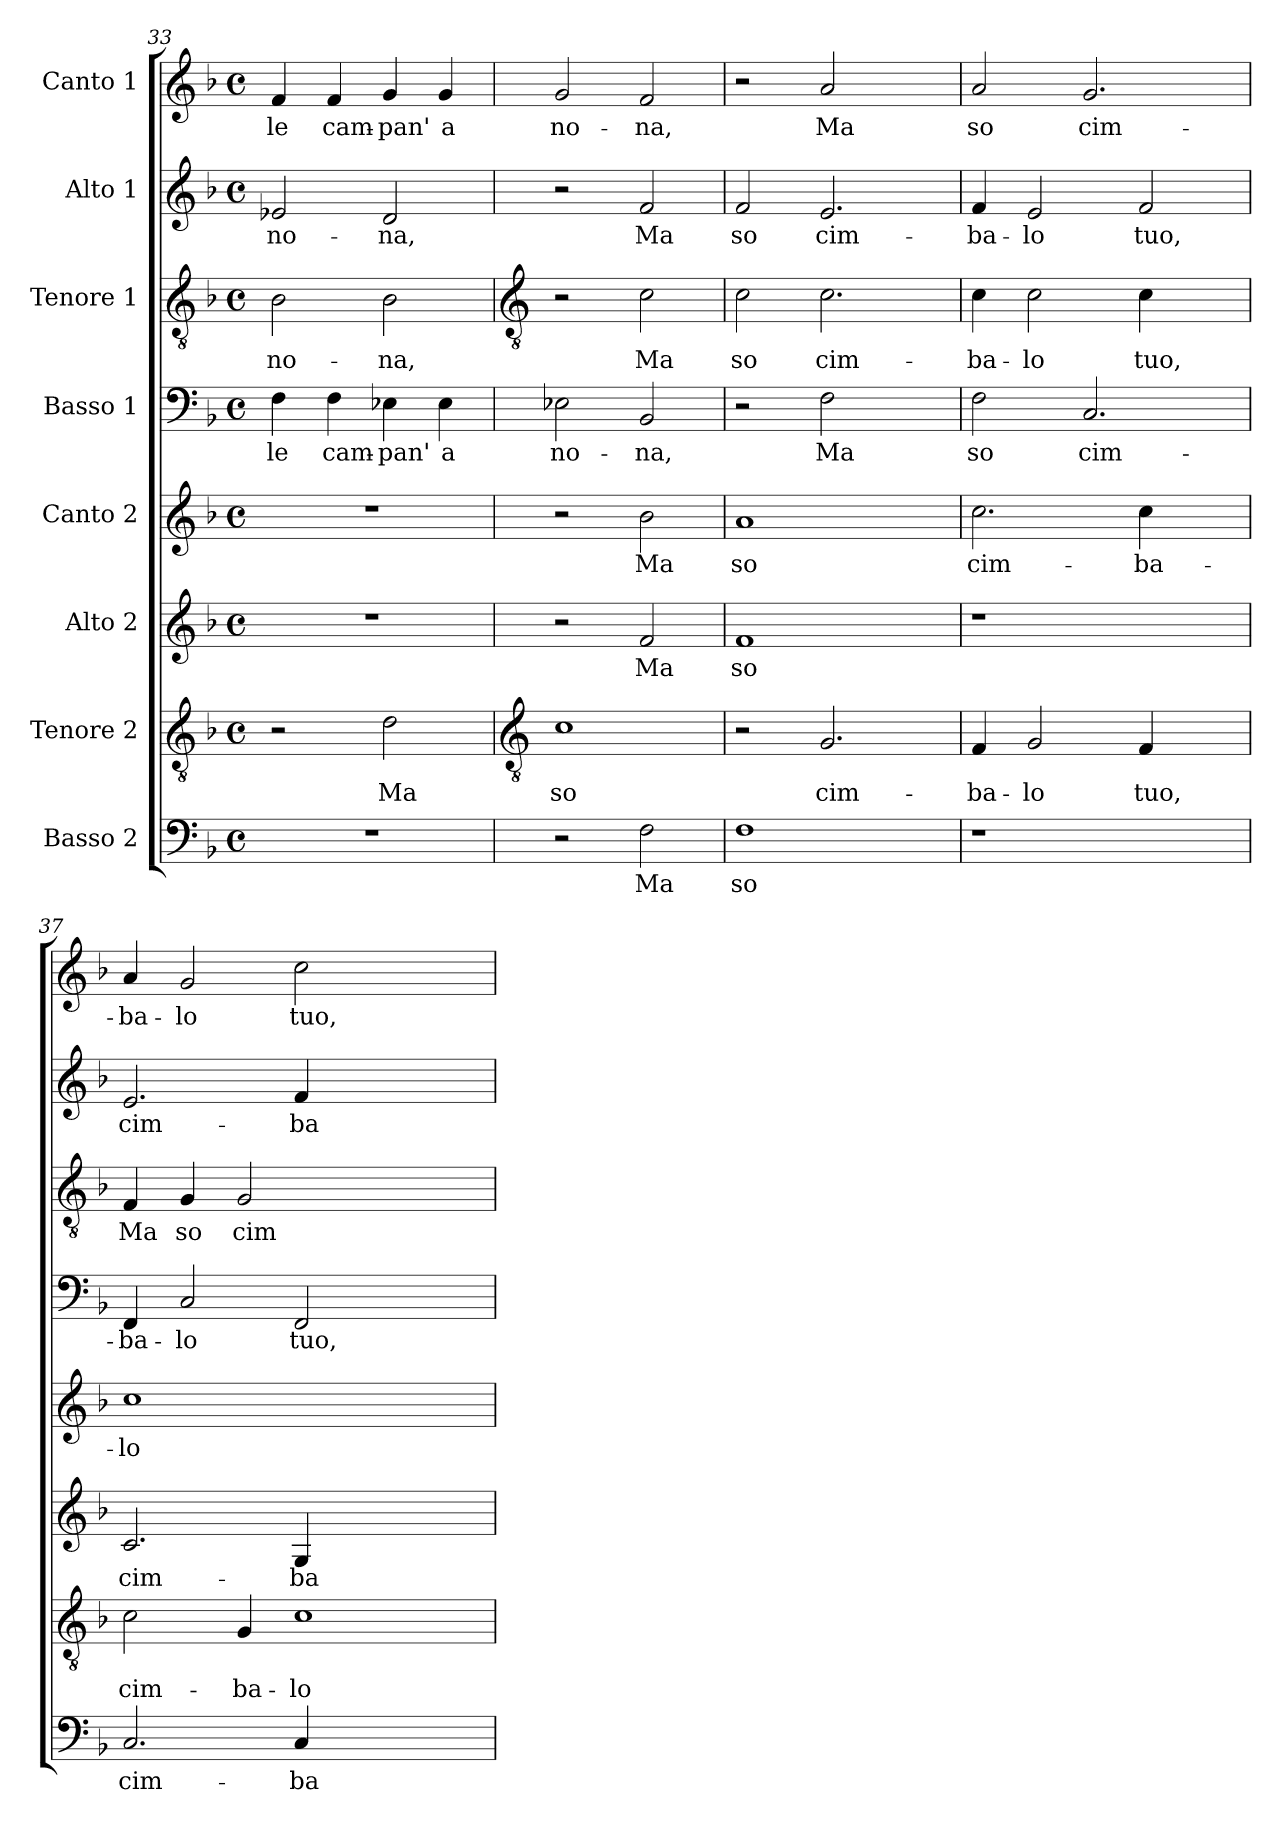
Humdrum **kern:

**kern	**text	**kern	**text	**text	**kern	**text	**kern	**text	**kern	**text	**kern	**text	**kern	**text	**kern	**text
*part8	*part8	*part7	*part7	*part7	*part6	*part6	*part5	*part5	*part4	*part4	*part3	*part3	*part2	*part2	*part1	*part1
*staff8	*staff8	*staff7	*staff7	*staff7	*staff6	*staff6	*staff5	*staff5	*staff4	*staff4	*staff3	*staff3	*staff2	*staff2	*staff1	*staff1
*I"Basso 2	*	*I"Tenore 2	*	*	*I"Alto 2	*	*I"Canto 2	*	*I"Basso 1	*	*I"Tenore 1	*	*I"Alto 1	*	*I"Canto 1	*
*clefF4	*	*clefGv2	*	*	*clefG2	*	*clefG2	*	*clefF4	*	*clefGv2	*	*clefG2	*	*clefG2	*
*k[b-]	*	*k[b-]	*	*	*k[b-]	*	*k[b-]	*	*k[b-]	*	*k[b-]	*	*k[b-]	*	*k[b-]	*
*F:	*	*F:	*	*	*F:	*	*F:	*	*F:	*	*F:	*	*F:	*	*F:	*
*M4/4	*	*M4/4	*	*	*M4/4	*	*M4/4	*	*M4/4	*	*M4/4	*	*M4/4	*	*M4/4	*
*met(c)	*	*met(c)	*	*	*met(c)	*	*met(c)	*	*met(c)	*	*met(c)	*	*met(c)	*	*met(c)	*
=33	=33	=33	=33	=33	=33	=33	=33	=33	=33	=33	=33	=33	=33	=33	=33	=33
!	!	!	!	!	!	!	!	!	!	!LO:LY:b	!	!LO:LY:b	!	!LO:LY:b	!	!LO:LY:b
1r	.	2r	.	.	1r	.	1r	.	4F	le	2B-	no-	2e-	no-	4f	le
!	!	!	!	!	!	!	!	!	!	!LO:LY:b	!	!	!	!	!	!LO:LY:b
.	.	.	.	.	.	.	.	.	4F	cam-	.	.	.	.	4f	cam-
!	!	!	!LO:LY:b	!	!	!	!	!	!	!LO:LY:b	!	!LO:LY:b	!	!LO:LY:b	!	!LO:LY:b
.	.	2d	Ma	.	.	.	.	.	4E-X	-pan'	2B-	-na,	2d	-na,	4g	-pan'
!	!	!	!	!	!	!	!	!	!	!LO:LY:b	!	!	!	!	!	!LO:LY:b
.	.	.	.	.	.	.	.	.	4E-	a	.	.	.	.	4g	a
!!LO:LB:g=z
=34	=34	=34	=34	=34	=34	=34	=34	=34	=34	=34	=34	=34	=34	=34	=34	=34
*	*	*clefGv2	*	*	*	*	*	*	*	*	*clefGv2	*	*	*	*	*
!	!	!	!LO:LY:b	!	!	!	!	!	!	!LO:LY:b	!	!	!	!	!	!LO:LY:b
2r	.	1c	so	.	2r	.	2r	.	2E-	no-	2r	.	2r	.	2g	no-
!	!LO:LY:b	!	!	!	!	!LO:LY:b	!	!LO:LY:b	!	!LO:LY:b	!	!LO:LY:b	!	!LO:LY:b	!	!LO:LY:b
2F	Ma	.	.	.	2f	Ma	2b-	Ma	2BB-	-na,	2c	Ma	2f	Ma	2f	-na,
!!LO:LB:g=z
=35	=35	=35	=35	=35	=35	=35	=35	=35	=35	=35	=35	=35	=35	=35	=35	=35
!	!LO:LY:b	!	!	!	!	!LO:LY:b	!	!LO:LY:b	!	!	!	!LO:LY:b	!	!LO:LY:b	!	!
1F	so	2r	.	.	1f	so	1a	so	2r	.	2c	so	2f	so	2r	.
!	!	!	!LO:LY:b	!	!	!	!	!	!	!LO:LY:b	!	!LO:LY:b	!	!LO:LY:b	!	!LO:LY:b
.	.	2.G	cim-	.	.	.	.	.	2F	Ma	2.c	cim-	2.e	cim-	2a	Ma
4ryy	.	.	.	.	4ryy	.	4ryy	.	4ryy	.	.	.	.	.	4ryy	.
=36	=36	=36	=36	=36	=36	=36	=36	=36	=36	=36	=36	=36	=36	=36	=36	=36
!	!	!	!LO:LY:b	!	!	!	!	!LO:LY:b	!	!LO:LY:b	!	!LO:LY:b	!	!LO:LY:b	!	!LO:LY:b
1r	.	4F	-ba-	.	1r	.	2.cc	cim-	2F	so	4c	-ba-	4f	-ba-	2a	so
!	!	!	!LO:LY:b	!	!	!	!	!	!	!	!	!LO:LY:b	!	!LO:LY:b	!	!
.	.	2G	-lo	.	.	.	.	.	.	.	2c	-lo	2e	-lo	.	.
!	!	!	!	!	!	!	!	!	!	!LO:LY:b	!	!	!	!	!	!LO:LY:b
.	.	.	.	.	.	.	.	.	2.C	cim-	.	.	.	.	2.g	cim-
!	!	!	!LO:LY:b	!	!	!	!	!LO:LY:b	!	!	!	!LO:LY:b	!	!LO:LY:b	!	!
.	.	4F	tuo,	.	.	.	4cc	-ba-	.	.	4c	tuo,	2f	tuo,	.	.
4ryy	.	4ryy	.	.	4ryy	.	4ryy	.	.	.	4ryy	.	.	.	.	.
=37A	=37A	=37A	=37A	=37A	=37A	=37A	=37A	=37A	=37A	=37A	=37A	=37A	=37A	=37A	=37A	=37A
!	!LO:LY:b	!	!	!LO:LY:b	!	!LO:LY:b	!	!LO:LY:b	!	!LO:LY:b	!	!LO:LY:b	!	!LO:LY:b	!	!LO:LY:b
2.C	cim-	2c	.	cim-	2.c	cim-	1cc	-lo	4FF	-ba-	4F	Ma	2.e	cim-	4a	-ba-
!	!	!	!	!	!	!	!	!	!	!LO:LY:b	!	!LO:LY:b	!	!	!	!LO:LY:b
.	.	.	.	.	.	.	.	.	2C	-lo	4G	so	.	.	2g	-lo
!	!	!	!	!LO:LY:b	!	!	!	!	!	!	!	!LO:LY:b	!	!	!	!
.	.	4G	.	-ba-	.	.	.	.	.	.	2G	cim-	.	.	.	.
!	!LO:LY:b	!	!	!LO:LY:b	!	!LO:LY:b	!	!	!	!LO:LY:b	!	!	!	!LO:LY:b	!	!LO:LY:b
4C	-ba-	1c	.	-lo	4G	-ba-	.	.	2FF	tuo,	.	.	4f	-ba-	2cc	tuo,
2.ryy	.	.	.	.	2.ryy	.	2.ryy	.	.	.	2.ryy	.	2.ryy	.	.	.
.	.	.	.	.	.	.	.	.	2ryy	.	.	.	.	.	2ryy	.
=	=	=	=	=	=	=	=	=	=	=	=	=	=	=	=	=
*-	*-	*-	*-	*-	*-	*-	*-	*-	*-	*-	*-	*-	*-	*-	*-	*-
